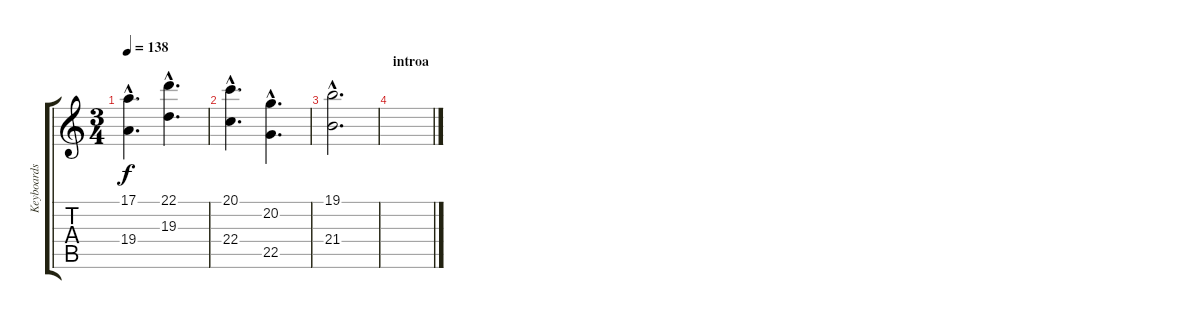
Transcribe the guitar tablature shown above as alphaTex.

\track ("Keyboards" "Keyboards") {instrument pad5bowed}
\staff {score tabs}
\tuning (E4 B3 G3 D3 A2 E2) {hide}
\ts (3 4)
\tempo 138
\clef g2
\ks c
(17.1{hac} 19.4{hac}).4{d dy f} (22.1{hac} 19.3{hac}).4{d} |
(20.1{hac} 22.4{hac}).4{d} (20.2{hac} 22.5{hac}).4{d} |
(19.1{hac} 21.4{hac}).2{d} |
\section ("" "introa")
